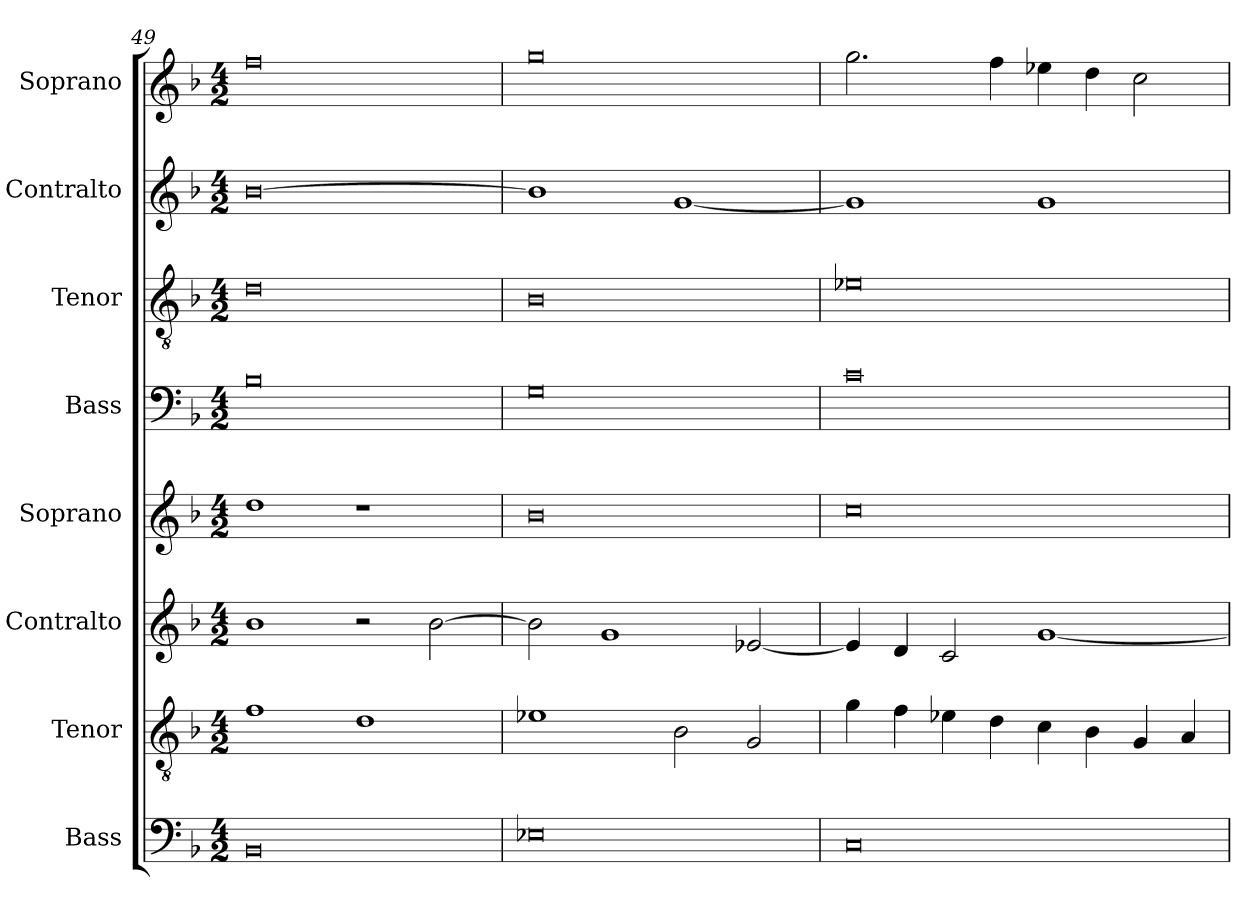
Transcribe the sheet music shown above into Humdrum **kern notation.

**kern	**kern	**kern	**kern	**kern	**kern	**kern	**kern
*part8	*part7	*part6	*part5	*part4	*part3	*part2	*part1
*staff8	*staff7	*staff6	*staff5	*staff4	*staff3	*staff2	*staff1
*I"Bass	*I"Tenor	*I"Contralto	*I"Soprano	*I"Bass	*I"Tenor	*I"Contralto	*I"Soprano
*I'B	*I'T	*I'A	*I'S	*I'B	*I'T	*I'A	*I'S
*clefF4	*clefGv2	*clefG2	*clefG2	*clefF4	*clefGv2	*clefG2	*clefG2
*k[b-]	*k[b-]	*k[b-]	*k[b-]	*k[b-]	*k[b-]	*k[b-]	*k[b-]
*G:dor	*G:dor	*G:dor	*G:dor	*G:dor	*G:dor	*G:dor	*G:dor
*M4/2	*M4/2	*M4/2	*M4/2	*M4/2	*M4/2	*M4/2	*M4/2
=49	=49	=49	=49	=49	=49	=49	=49
0BB-	1f	1b-	1dd	0B-	0d	[0b-	0ff
.	1d	2r	1r	.	.	.	.
.	.	[2b-	.	.	.	.	.
=50	=50	=50	=50	=50	=50	=50	=50
0E-X	1e-X	2b-]	0b-	0G	0B-	1b-]	0gg
.	.	1g	.	.	.	.	.
.	2B-	.	.	.	.	[1g	.
.	2G	[2e-X	.	.	.	.	.
=51	=51	=51	=51	=51	=51	=51	=51
0C	4g	4e-]	0cc	0c	0e-X	1g]	2.gg
.	4f	4d	.	.	.	.	.
.	4e-X	2c	.	.	.	.	.
.	4d	.	.	.	.	.	4ff
.	4c	[1g	.	.	.	1g	4ee-X
.	4B-	.	.	.	.	.	4dd
.	4G	.	.	.	.	.	2cc
.	4A	.	.	.	.	.	.
=	=	=	=	=	=	=	=
*-	*-	*-	*-	*-	*-	*-	*-
